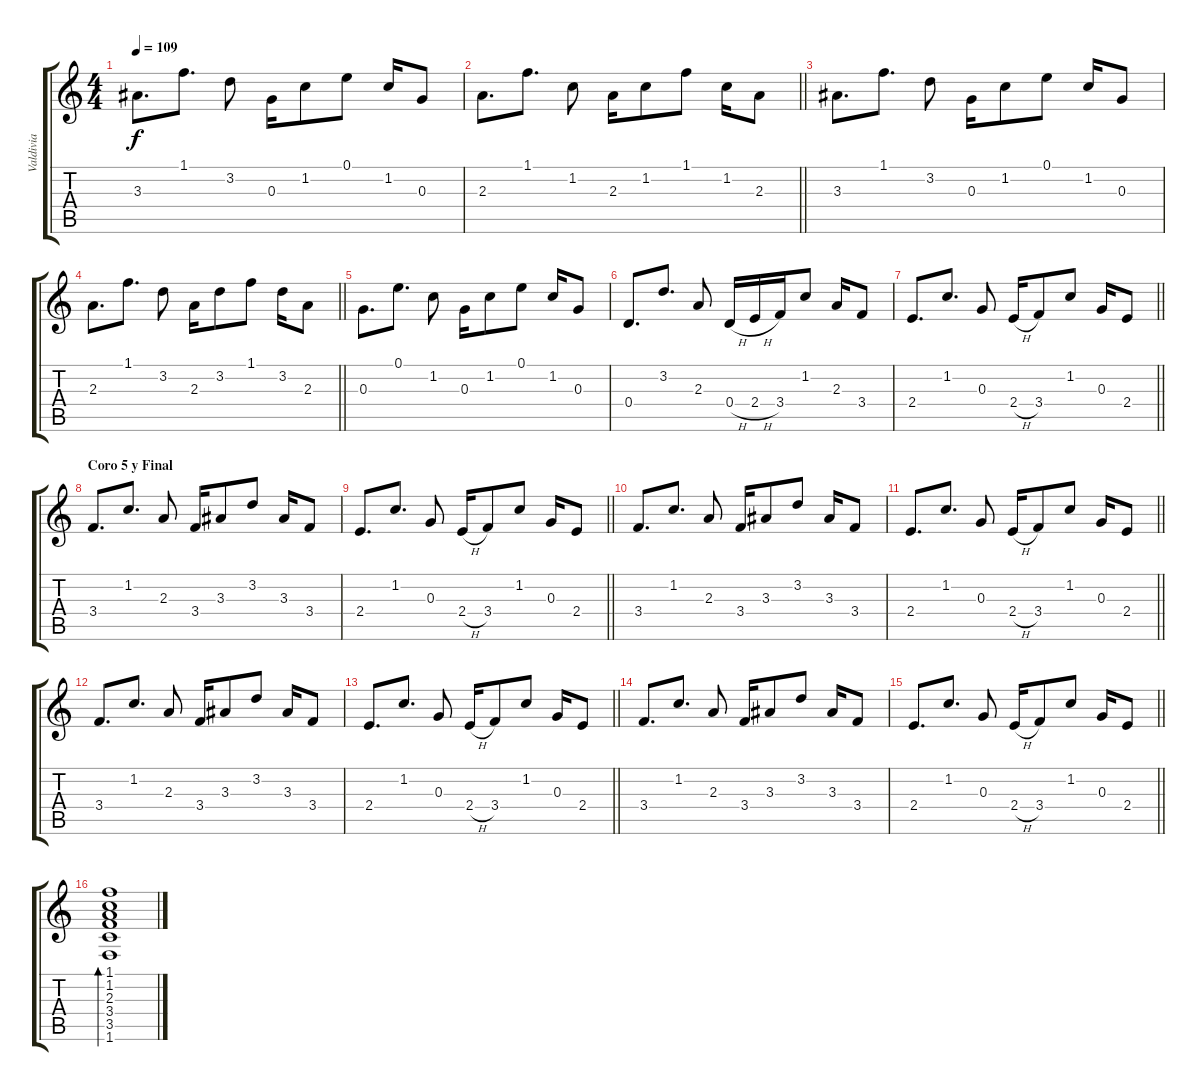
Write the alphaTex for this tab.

\track ("Valdivia" "Valdivia") {instrument acousticguitarsteel}
\staff {score tabs}
\tuning (E4 B3 G3 D3 A2 E2) {hide}
\ts (4 4)
\tempo 109
\clef g2
\ks c
3.3.8{d dy f} 1.1.8{d} 3.2.8 0.3.16 1.2.8 0.1.8 1.2.16 0.3.8 |
\barLineRight lightlight
2.3.8{d} 1.1.8{d} 1.2.8 2.3.16 1.2.8 1.1.8 1.2.16 2.3.8 |
3.3.8{d} 1.1.8{d} 3.2.8 0.3.16 1.2.8 0.1.8 1.2.16 0.3.8 |
\barLineRight lightlight
2.3.8{d} 1.1.8{d} 3.2.8 2.3.16 3.2.8 1.1.8 3.2.16 2.3.8 |
0.3.8{d} 0.1.8{d} 1.2.8 0.3.16 1.2.8 0.1.8 1.2.16 0.3.8 |
0.4.8{d} 3.2.8{d} 2.3.8 0.4{h}.16 2.4{h}.16 3.4.16 1.2.8 2.3.16 3.4.8 |
\barLineRight lightlight
2.4.8{d} 1.2.8{d} 0.3.8 2.4{h}.16 3.4.8 1.2.8 0.3.16 2.4.8 |
\section ("" "Coro 5 y Final")
3.4.8{d} 1.2.8{d} 2.3.8 3.4.16 3.3.8 3.2.8 3.3.16 3.4.8 |
\barLineRight lightlight
2.4.8{d} 1.2.8{d} 0.3.8 2.4{h}.16 3.4.8 1.2.8 0.3.16 2.4.8 |
3.4.8{d} 1.2.8{d} 2.3.8 3.4.16 3.3.8 3.2.8 3.3.16 3.4.8 |
\barLineRight lightlight
2.4.8{d} 1.2.8{d} 0.3.8 2.4{h}.16 3.4.8 1.2.8 0.3.16 2.4.8 |
3.4.8{d} 1.2.8{d} 2.3.8 3.4.16 3.3.8 3.2.8 3.3.16 3.4.8 |
\barLineRight lightlight
2.4.8{d} 1.2.8{d} 0.3.8 2.4{h}.16 3.4.8 1.2.8 0.3.16 2.4.8 |
3.4.8{d} 1.2.8{d} 2.3.8 3.4.16 3.3.8 3.2.8 3.3.16 3.4.8 |
\barLineRight lightlight
2.4.8{d} 1.2.8{d} 0.3.8 2.4{h}.16 3.4.8 1.2.8 0.3.16 2.4.8 |
(1.1 1.2 2.3 3.4 3.5 1.6).1{bd 120}
